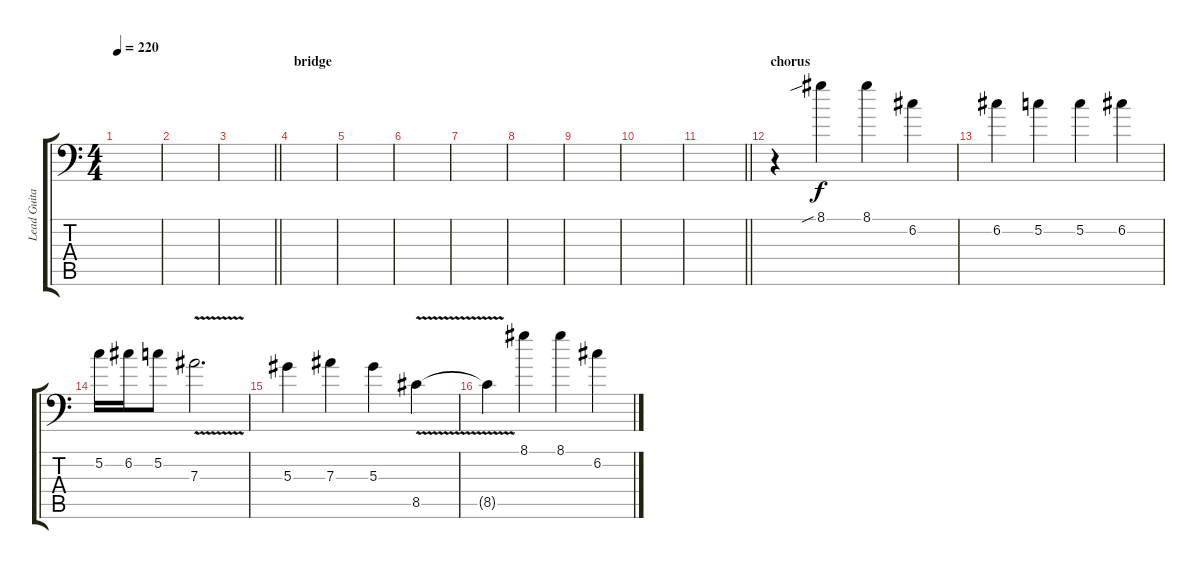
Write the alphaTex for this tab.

\track ("Lead Guitar" "Lead Guita") {instrument distortionguitar}
\staff {score tabs}
\tuning (C4 G3 Eb3 Bb2 F2 Bb1) {hide}
\ts (4 4)
\tempo 220
\clef f4
\ks c
|
|
\barLineRight lightlight
|
\section ("" "bridge")
|
|
|
|
|
|
|
\barLineRight lightlight
|
\section ("" "chorus")
r.4 8.1{sib}.4 8.1.4 6.2.4 |
6.2.4 5.2.4 5.2.4 6.2.4 |
5.2.16 6.2.16 5.2.8 7.3{v}.2{d} |
5.3.4 7.3.4 5.3.4 8.5{v}.4 |
8.5{t}.4 8.1.4 8.1.4 6.2.4
